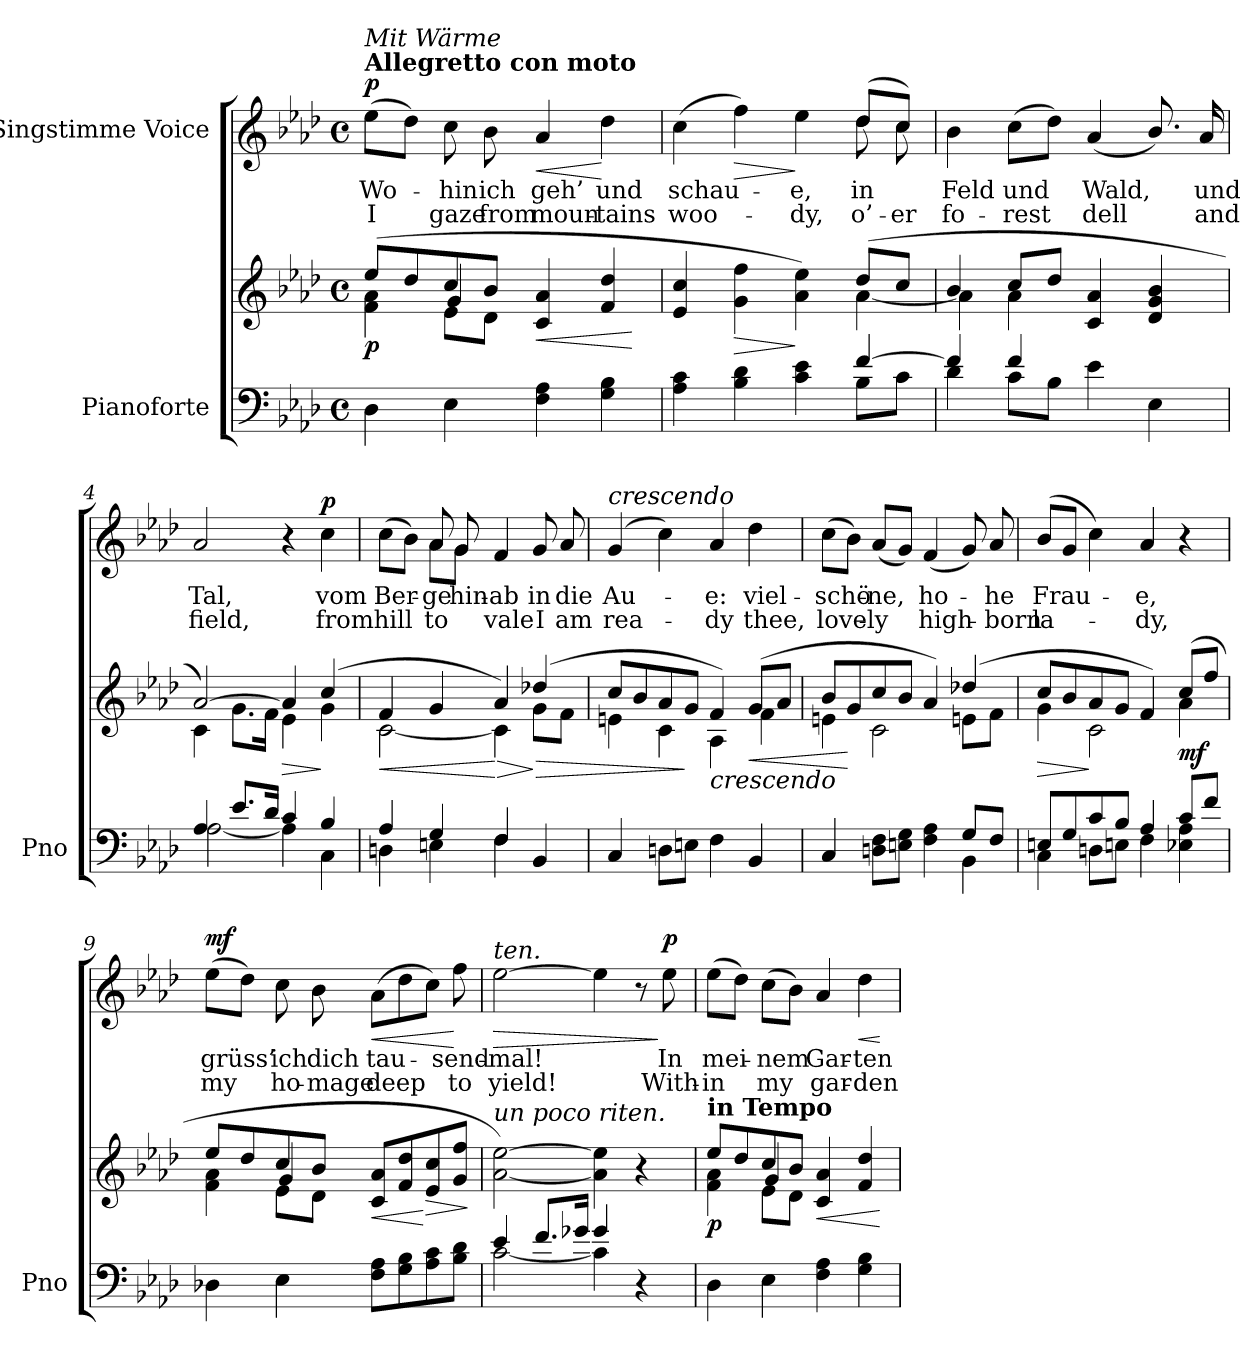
**kern	**kern	**dynam	**kern	**text	**text	**dynam
*part2	*part2	*part2	*part1	*part1	*part1	*part1
*staff3	*staff2	*staff2/3	*staff1	*staff1	*staff1	*staff1
*I"Pianoforte	*	*	*I"Singstimme Voice	*	*	*
*I'Pno	*	*	*	*	*	*
*clefF4	*clefG2	*	*clefG2	*	*	*
*k[b-e-a-d-]	*k[b-e-a-d-]	*	*k[b-e-a-d-]	*	*	*
*M4/4	*M4/4	*	*M4/4	*	*	*
*met(c)	*met(c)	*	*met(c)	*	*	*
=1	=1	=1	=1	=1	=1	=1
*	*^	*	*	*	*	*
*	*	*^	*	*	*	*	*
!	!	!	!	!	!LO:TX:a:B:t=Allegretto con moto	!	!	!
!	!	!	!	!	!LO:TX:i:t=Mit Wärme	!	!	!
!	!	!	!	!LO:DY:b	!	!	!	!LO:DY:a
4D-\	(8ee-/L	4f\ 4a-\	4ryy	p	(8ee-\L	Wo-	I	p
.	8dd-/	.	.	.	8dd-\J)	.	.	.
4E-\	8cc/	8e-\L	4g/	.	8cc\	-hin	gaze	.
.	8b-/J	8d-\J	.	.	8b-\	ich	from	.
!	!	!	!	!LO:HP:b	!	!	!	!LO:HP:b
4F\ 4A-\	4c/ 4a-/	2ryy	2ryy	<	4a-/	geh’	moun-	<
4G\ 4B-\	4f/ 4dd-/	.	.	.	4dd-\	und	-tains	[
*	*v	*v	*v	*	*	*	*	*
.	.	[	.	.	.	.
=2	=2	=2	=2	=2	=2	=2
*^	*^	*	*^	*	*	*
*	*	*	*^	*	*	*	*	*	*
4A-\ 4c\	2.ryy	4e-/ 4cc/	2.ryy	1ryy	.	(4cc\	2ryy	schau-	woo-	.
!	!	!	!	!	!LO:HP:b	!	!	!	!	!LO:HP:b
4B-\ 4d-\	.	4g\ 4ff\	.	.	>	4ff\)	.	.	.	>
4c\ 4e-\	.	4a-\ 4ee-\)	.	.	]	4ee-\	4ryy	-e,	-dy,	]
[4f/	8B-\L	(8dd-/L	[4a-\	.	.	(8dd-/L	8dd-\	in	o’-	.
.	8c\J	8cc/J	.	.	.	8cc/J)	8cc\	.	-er	.
*	*	*	*v	*v	*	*	*	*	*	*
*	*	*	*	*	*v	*v	*	*	*
=3	=3	=3	=3	=3	=3	=3	=3	=3
4f/]	4d-\	4b-/	4a-\]	.	4b-\	Feld	fo-	.
4f/	8c\L	8cc/L	4a-\	.	(8cc\L	und	-rest	.
.	8B-\J	8dd-/J	.	.	8dd-\J)	.	.	.
4e-\	2ryy	4c/ 4a-/	2ryy	.	(4a-/	Wald,	dell	.
4E-\	.	4d-/ 4g/ 4b-/	.	.	8.b-/)	.	.	.
.	.	.	.	.	16a-/	und	and	.
=4	=4	=4	=4	=4	=4	=4	=4	=4
4A-/	[2A-\	[2a-/)	4c\	.	2a-/	Tal,	field,	.
8.e-/L	.	.	8.g\L	.	.	.	.	.
16d-/Jk	.	.	16f\Jk	.	.	.	.	.
!	!	!	!	!LO:HP:b	!	!	!	!
4c/	4A-\]	4a-/]	4e-\	>	4r	.	.	.
!	!	!	!	!	!	!	!	!LO:DY:a
4B-/	4C\	(4cc/	4g\	]	4cc\	vom	from	p
=5	=5	=5	=5	=5	=5	=5	=5	=5
!	!	!	!	!LO:HP:b	!	!	!	!
*	*	*	*	*	*^	*	*	*
4A-/	4Dn\	4f/	[2c\	<	(8cc\L	4ryy	Ber-	hill	.
.	.	.	.	.	8b-\J)	.	.	.	.
4G/	4En\	4g/	.	.	8a-/	8a-\L	-ge	to	.
.	.	.	.	.	8g/	8g\J	hin-	.	.
!	!	!	!	!LO:HP:n=1:b	!	!	!	!	!
4F/	4F\	4a-/)	4c\]	[ >	4f/	2ryy	-ab	vale	.
!	!	!	!	!LO:HP:n=1:b	!	!	!	!	!
4BB-/	4ryy	(4dd-X/	8g\L	] >	8g/	.	in	I	.
.	.	.	8f\J	.	8a-/	.	die	am	.
*v	*v	*	*	*	*v	*v	*	*	*
=6	=6	=6	=6	=6	=6	=6	=6
!	!	!	!	!LO:TX:a:i:t=crescendo	!	!	!
4C/	8cc/L	4en\	.	(4g/	Au-	rea-	.
.	8b-/	.	.	.	.	.	.
8Dn\L	8a-/	4c\	.	4cc\)	.	.	.
8En\J	8g/J	.	]	.	.	.	.
!	!LO:TX:b:i:t=crescendo	!	!	!	!	!	!
4F\	4f/)	4A-\	.	4a-/	-e:	-dy	.
!	!	!	!LO:HP:b	!	!	!	!
4BB-/	(8g/L	4f\	<	4dd-\	viel-	thee,	.
.	8a-/J	.	.	.	.	.	.
=7	=7	=7	=7	=7	=7	=7	=7
*^	*	*	*	*	*	*	*
4C/	2.ryy	8b-/L	4en\	.	(8cc\L	-schö-	love-	.
.	.	8g/	.	[	8b-\J)	.	.	.
8Dn\ 8F\L	.	8cc/	2c\	.	(8a-/L	-ne,	-ly	.
8En\ 8G\J	.	8b-/J	.	.	8g/J)	.	.	.
4F\ 4A-\	.	4a-/)	.	.	(4f/	ho-	high-	.
8G/L	4BB-\	(4dd-X/	8en\L	.	8g/)	.	.	.
8F/J	.	.	8f\J	.	8a-/	-he	-born	.
=8	=8	=8	=8	=8	=8	=8	=8	=8
!	!	!	!	!LO:HP:b	!	!	!	!
8En/L	4C\	8cc/L	4g\	>	(8b-/L	Frau-	la-	.
8G/	.	8b-/	.	.	8g/J	.	.	.
8c/	8Dn\L	8a-/	2c\	]	4cc\)	.	.	.
8B-/J	8En\J	8g/J	.	.	.	.	.	.
4A-/	4F\	4f/)	.	.	4a-/	-e,	-dy,	.
!	!	!	!	!LO:DY:b	!	!	!	!
8c/L	4E-X\ 4A-\	(8cc/L	4a-\	mf	4r	.	.	.
8f/J	.	8ff/J	.	.	.	.	.	.
*v	*v	*	*	*	*	*	*	*
=9	=9	=9	=9	=9	=9	=9	=9
*	*	*^	*	*	*	*	*
!	!	!	!	!	!	!	!	!LO:DY:a
4D-X\	8ee-/L	4f\ 4a-\	4ryy	.	(8ee-\L	grüss’	my	mf
.	8dd-/	.	.	.	8dd-\J)	.	.	.
4E-\	8cc/	8e-\L	4g/	.	8cc\	ich	ho-	.
.	8b-/J	8d-\J	.	.	8b-\	dich	-mage	.
!	!	!	!	!LO:HP:b	!	!	!	!LO:HP:b
8F\ 8A-\L	8c/ 8a-/L	2ryy	2ryy	<	(8a-\L	tau-	deep	<
8G\ 8B-\	8f/ 8dd-/	.	.	.	8dd-\	.	.	.
!	!	!	!	!LO:HP:n=1:b	!	!	!	!
8A-\ 8c\	8e-/ 8cc/	.	.	[ >	8cc\J)	.	.	.
8B-\ 8d-\J	8g/ 8ff/J	.	.	.	8ff\	-send-	to	[
*	*v	*v	*v	*	*	*	*	*
.	.	]	.	.	.	.
=10	=10	=10	=10	=10	=10	=10
*^	*	*	*	*	*	*
!	!	!	!	!LO:TX:a:i:t=ten.	!	!	!
!	!	!LO:TX:a:i:t=un poco riten.	!	!	!	!	!
!	!	!	!	!	!	!	!LO:HP:b
4e-/	[2c\	[2a-\ [2ee-\)	.	[2ee-\	-mal!	yield!	>
8.f/L	.	.	.	.	.	.	.
16g-X/Jk	.	.	.	.	.	.	.
4g-/	4c\]	4a-\] 4ee-\]	.	4ee-\]	.	.	.
4r	4ryy	4r	.	8r	.	.	.
!	!	!	!	!	!	!	!LO:DY:n=1:a
.	.	.	.	8ee-\	In	With-	] p
*v	*v	*	*	*	*	*	*
=11	=11	=11	=11	=11	=11	=11
*	*^	*	*	*	*	*
*	*	*^	*	*	*	*	*
!	!LO:TX:a:B:t=in Tempo	!	!	!	!	!	!	!
!	!	!	!	!LO:DY:b	!	!	!	!
4D-\	8ee-/L	4f\ 4a-\	4ryy	p	(8ee-\L	mei-	-in	.
.	8dd-/	.	.	.	8dd-\J)	.	.	.
4E-\	8cc/	8e-\L	4g/	.	(8cc\L	-nem	my	.
.	8b-/J	8d-\J	.	.	8b-\J)	.	.	.
!	!	!	!	!LO:HP:b	!	!	!	!
4F\ 4A-\	4c/ 4a-/	2ryy	2ryy	<	4a-/	Gar-	gar-	.
!	!	!	!	!	!	!	!	!LO:HP:b
4G\ 4B-\	4f/ 4dd-/	.	.	.	4dd-\	-ten	-den	<
*	*v	*v	*v	*	*	*	*	*
.	.	[	.	.	.	[
=	=	=	=	=	=	=
*-	*-	*-	*-	*-	*-	*-
